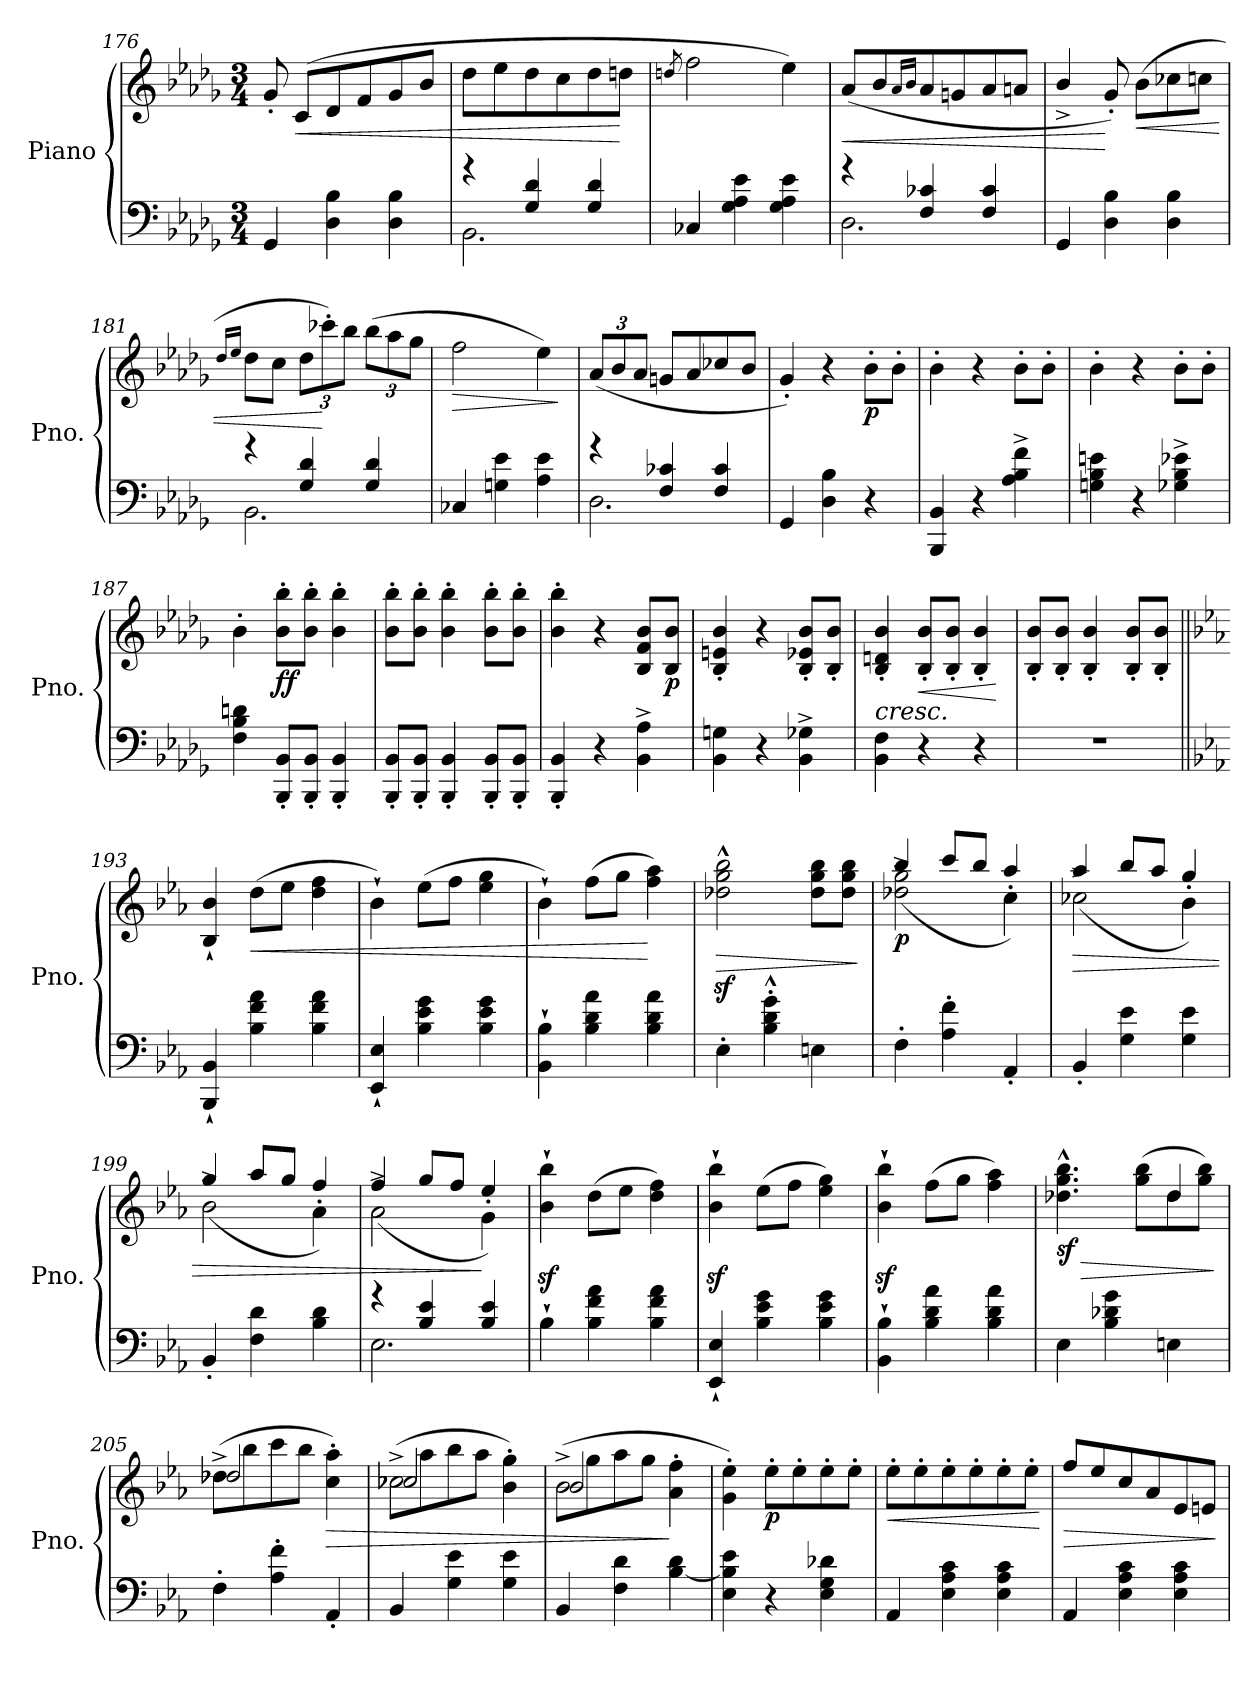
**kern	**kern	**dynam
*part1	*part1	*part1
*staff2	*staff1	*staff1/2
*I"Piano	*	*
*I'Pno.	*	*
*clefF4	*clefG2	*
*k[b-e-a-d-g-]	*k[b-e-a-d-g-]	*
*M3/4	*M3/4	*
=176	=176	=176
4GG-/	8g-'/	.
!	!	!LO:HP:b
.	(8c/L	<
4D-\ 4B-\	8d-/	.
.	8f/	.
4D-\ 4B-\	8g-/	.
.	8b-/J	.
=177	=177	=177
*^	*	*
2.BB-\	4rg	8dd-\L	.
.	.	8ee-\	.
.	4G-/ 4d-/	8dd-\	.
.	.	8cc\	.
.	4G-/ 4d-/	8dd-\	.
.	.	8ddn\J	[
*v	*v	*	*
=178	=178	=178
.	8qddn/	.
4C-X/	2ff\	.
4G-\ 4A-\ 4e-\	.	.
4G-\ 4A-\ 4e-\	4ee-\)	.
!!LO:LB:g=z
=179	=179	=179
*^	*	*
!	!	!	!LO:HP:b
2.D-\	4rg	(8a-/L	<
.	.	8b-/	.
.	.	16qa-/LL	.
.	.	16qb-/JJ	.
.	4F/ 4c-X/	8a-/	.
.	.	8gn/	.
.	4F/ 4c-/	8a-/	.
.	.	8an/J	.
*v	*v	*	*
=180	=180	=180
4GG-/	4b-^/	.
4D-\ 4B-\	8g-'/)	[
!	!	!LO:HP:b
.	(8b-\L	<
4D-\ 4B-\	8cc-X\	.
.	8ccn\J	.
=181	=181	=181
.	16qdd-/LL	.
.	16qee-/JJ	.
*^	*	*
2.BB-\	4rg	8dd-\L	.
.	.	8cc\J	.
*	*	*Xbrackettup	*
.	4G-/ 4d-/	12dd-\L	.
.	.	12ccc-X'\)	[
.	.	12bb-\J	.
.	4G-/ 4d-/	(12bb-\L	.
.	.	12aa-\	.
.	.	12gg-\J	.
*v	*v	*	*
=182	=182	=182
!	!	!LO:HP:b
4C-X/	2ff\	>
4Gn\ 4e-\	.	.
4A-\ 4e-\	4ee-\)	.
.	.	]
=183	=183	=183
*^	*	*
2.D-\	4rg	(12a-/L	.
.	.	12b-/	.
.	.	12a-/J	.
.	4F/ 4c-X/	8gn/L	.
.	.	8a-/	.
.	4F/ 4c-/	8cc-X/	.
.	.	8b-/J	.
*v	*v	*	*
=184	=184	=184
4GG-/	4g-'/)	.
4D-\ 4B-\	4r	.
!	!	!LO:DY:b
4r	8b-'\L	p
.	8b-'\J	.
=185	=185	=185
4BBB-/ 4BB-/	4b-'\	.
4r	4r	.
4A-\^ 4B-\^ 4f\^	8b-'\L	.
.	8b-'\J	.
!!LO:PB:g=z
=186	=186	=186
4Gn\ 4B-\ 4en\	4b-'\	.
4r	4r	.
4G-X\^ 4B-\^ 4e-X\^	8b-'\L	.
.	8b-'\J	.
=187	=187	=187
4F\ 4B-\ 4dn\	4b-'\	.
!	!	!LO:DY:b
8BBB-/' 8BB-/'L	8b-\' 8bb-\'L	ff
8BBB-/' 8BB-/'J	8b-\' 8bb-\'J	.
4BBB-/' 4BB-/'	4b-\' 4bb-\'	.
=188	=188	=188
8BBB-/' 8BB-/'L	8b-\' 8bb-\'L	.
8BBB-/' 8BB-/'J	8b-\' 8bb-\'J	.
4BBB-/' 4BB-/'	4b-\' 4bb-\'	.
8BBB-/' 8BB-/'L	8b-\' 8bb-\'L	.
8BBB-/' 8BB-/'J	8b-\' 8bb-\'J	.
=189	=189	=189
4BBB-/' 4BB-/'	4b-\' 4bb-\'	.
4r	4r	.
4BB-\^ 4A-\^	8B-/ 8f/ 8b-/L	.
!	!	!LO:DY:b
.	8B-/ 8b-/J	p
=190	=190	=190
4BB-\ 4Gn\	4B-/' 4en/' 4b-/'	.
4r	4r	.
4BB-\^ 4G-X\^	8B-/' 8e-X/' 8b-/'L	.
.	8B-/' 8b-/'J	.
=191	=191	=191
!	!	!LO:HP:b
4BB-\ 4F\	4B-/' 4dn/' 4b-/'	<
!	!	!LO:HP:b
4r	8B-/' 8b-/'L	<
.	8B-/' 8b-/'J	.
4r	4B-/' 4b-/'	.
.	.	[
=192	=192	=192
2.r	8B-/' 8b-/'L	.
.	8B-/' 8b-/'J	.
.	4B-/' 4b-/'	.
.	8B-/' 8b-/'L	.
.	8B-/' 8b-/'J	[
!!LO:LB:g=z
=193||	=193||	=193||
*k[b-e-a-]	*k[b-e-a-]	*
4BBB-/` 4BB-/`	4B-/` 4b-/`	.
!	!	!LO:HP:b
4B-\ 4f\ 4a-\	(8dd\L	<
.	8ee-\J	.
4B-\ 4f\ 4a-\	4dd\ 4ff\	.
=194	=194	=194
4EE-/` 4E-/`	4b-`\)	.
4B-\ 4e-\ 4g\	(8ee-\L	.
.	8ff\J	.
4B-\ 4e-\ 4g\	4ee-\ 4gg\	.
=195	=195	=195
4BB-\` 4B-\`	4b-`\)	.
4B-\ 4d\ 4a-\	(8ff\L	.
.	8gg\J	.
4B-\ 4d\ 4a-\	4ff\ 4aa-\)	[
=196	=196	=196
!	!	!LO:HP:b
4E-'\	2dd-X\z<^^ 2gg\z<^^ 2bb-\z<^^	>
4B-\'^^ 4d\'^^ 4g\'^^	.	.
4En\	8dd-\ 8gg\ 8bb-\L	.
.	8dd-\ 8gg\ 8bb-\J	.
.	.	]
=197	=197	=197
*	*^	*
!	!	!	!LO:DY:b
4F'\	2dd-X\^ 2gg\^	(4bb-/	p
4A-\' 4f\'	.	8ccc/L	.
.	.	8bb-/J	.
4AA-'/	4cc\	4aa-'/)	.
=198	=198	=198	=198
!	!	!	!LO:HP:b
4BB-'/	2cc-X^\	(4aa-/	>
4G\ 4e-\	.	8bb-/L	.
.	.	8aa-/J	.
4G\ 4e-\	4b-\	4gg'/)	.
=199	=199	=199	=199
4BB-'/	2b-^\	(4gg/	.
4F\ 4d\	.	8aa-/L	.
.	.	8gg/J	.
4B-\ 4d\	4a-\	4ff'/)	.
=200	=200	=200	=200
*^	*	*	*
2.E-\	4rg	2a-^\	(4ff/	.
.	4B-/ 4e-/	.	8gg/L	.
.	.	.	8ff/J	.
.	4B-/ 4e-/	4g\	4ee-'/)	]
*v	*v	*	*	*
*	*v	*v	*
=201	=201	=201
4B-`\	4b-\z<` 4bb-\z<`	.
4B-\ 4f\ 4a-\	(8dd\L	.
.	8ee-\J	.
4B-\ 4f\ 4a-\	4dd\ 4ff\)	.
!!LO:LB:g=z
=202	=202	=202
4EE-/` 4E-/`	4b-\z<` 4bb-\z<`	.
4B-\ 4e-\ 4g\	(8ee-\L	.
.	8ff\J	.
4B-\ 4e-\ 4g\	4ee-\ 4gg\)	.
=203	=203	=203
4BB-\` 4B-\`	4b-\z<` 4bb-\z<`	.
4B-\ 4d\ 4a-\	(8ff\L	.
.	8gg\J	.
4B-\ 4d\ 4a-\	4ff\ 4aa-\)	.
=204	=204	=204
!	!	!LO:HP:b
*	*^	*
!	!	!	!LO:DY:n=1:b
4E-\	4.dd-X\^^ 4.gg\^^ 4.bb-\^^	2ryy	> sf
4B-\ 4d-X\ 4g\	.	.	.
.	(>8gg\ 8bb-\L	.	.
4En\	8dd-\	4dd-/	.
.	8gg\ 8bb-\J)	.	.
*	*v	*v	*
.	.	]
=205	=205	=205
!	!LO:N:head=open	!
*	*^	*
4F'\	(>8dd-X^\L	2dd-/	.
.	8bb-\	.	.
4A-\' 4f\'	8ccc\	.	.
.	8bb-\J	.	.
!	!	!	!LO:HP:b
4AA-'/	4cc\' 4aa-\')	4ryy	>
=206	=206	=206	=206
!	!LO:N:head=open	!	!
4BB-/	(>8cc-X^\L	2cc-/	.
.	8aa-\	.	.
4G\ 4e-\	8bb-\	.	.
.	8aa-\J	.	.
4G\ 4e-\	4b-\' 4gg\')	4ryy	.
=207	=207	=207	=207
!	!LO:N:head=open	!	!
4BB-/	(>8b-^\L	2b-/	.
.	8gg\	.	.
4F\ 4d\	8aa-\	.	.
.	8gg\J	.	.
[4B-\ 4d\	4a-\' 4ff\'	4ryy	]
*	*v	*v	*
=208	=208	=208
4E-\ 4B-\] 4e-\	4g\' 4ee-\')	.
!	!	!LO:DY:b
4r	8ee-'\L	p
.	8ee-'\	.
4E-\ 4G\ 4d-X\	8ee-'\	.
.	8ee-'\J	.
=209	=209	=209
!	!	!LO:HP:b
4AA-/	8ee-'\L	<
.	8ee-'\	.
4E-\ 4A-\ 4c\	8ee-'\	.
.	8ee-'\	.
4E-\ 4A-\ 4c\	8ee-'\	.
.	8ee-'\J	.
.	.	[
!!LO:LB:g=z
=210	=210	=210
!	!	!LO:HP:b
4AA-/	8ff/L	>
.	8ee-/	.
4E-\ 4A-\ 4c\	8cc/	.
.	8a-/	.
4E-\ 4A-\ 4c\	8e-/	.
.	8en/J	.
.	.	]
=	=	=
*-	*-	*-
